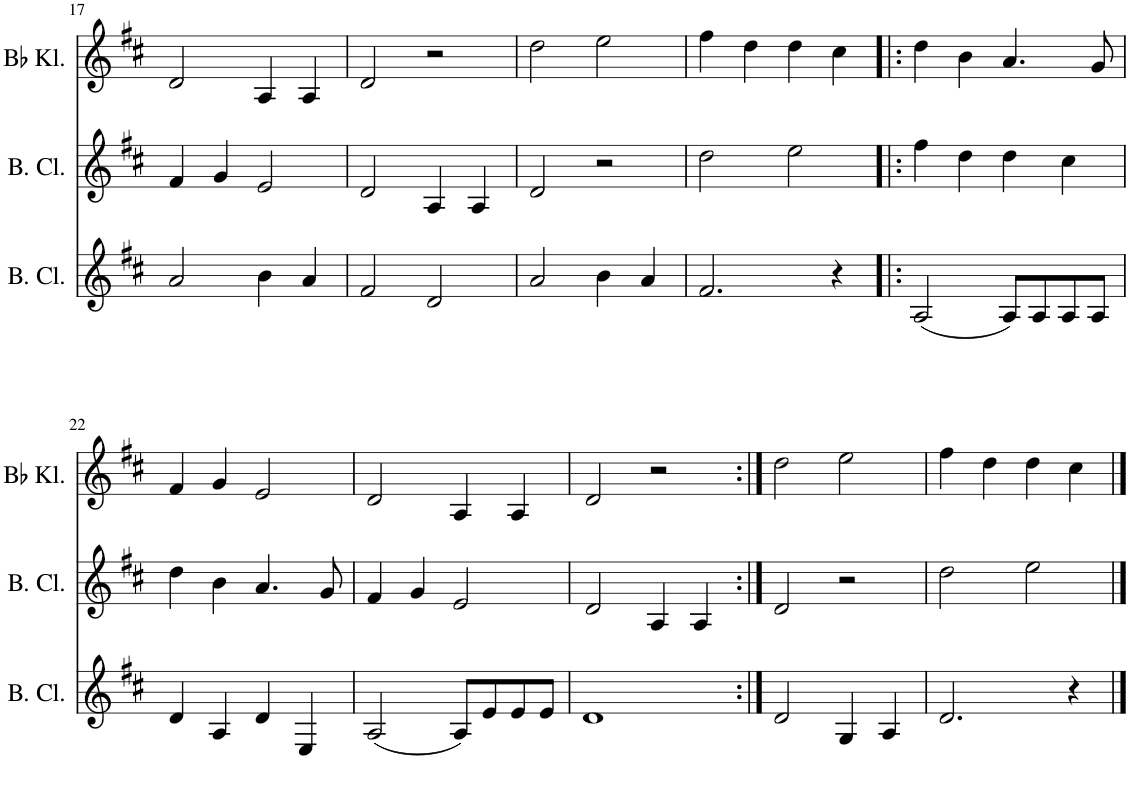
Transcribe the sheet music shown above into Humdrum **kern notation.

**kern	**kern	**kern
*part3	*part2	*part1
*staff3	*staff2	*staff1
*I"Basklarinet (trombone)	*I"Basklarinet (canon)	*I"Bb klarinet (melodie)
*	*	*I'Bb Kl.
!!LO:PB:g=z
*clefG2	*clefG2	*clefG2
*Trd1c2	*Trd1c2	*Trd1c2
*k[f#c#]	*k[f#c#]	*k[f#c#]
*M4/4	*M4/4	*M4/4
=17	=17	=17
2a/	4f#/	2d/
.	4g/	.
4b\	2e/	4A/
4a/	.	4A/
=18	=18	=18
2f#/	2d/	2d/
2d/	4A/	2r
.	4A/	.
=19	=19	=19
2a/	2d/	2dd\
4b\	2r	2ee\
4a/	.	.
=20	=20	=20
2.f#/	2dd\	4ff#\
.	.	4dd\
.	2ee\	4dd\
4r	.	4cc#\
=21!|:	=21!|:	=21!|:
(2A/	4ff#\	4dd\
.	4dd\	4b\
8A/L)	4dd\	4.a/
8A/	.	.
8A/	4cc#\	.
8A/J	.	8g/
!!LO:LB:g=z
=22	=22	=22
4d/	4dd\	4f#/
4A/	4b\	4g/
4d/	4.a/	2e/
4E/	.	.
.	8g/	.
=23	=23	=23
(2A/	4f#/	2d/
.	4g/	.
8A/L)	2e/	4A/
8e/	.	.
8e/	.	4A/
8e/J	.	.
=24	=24	=24
1d	2d/	2d/
.	4A/	2r
.	4A/	.
=25:|!	=25:|!	=25:|!
2d/	2d/	2dd\
4G/	2r	2ee\
4A/	.	.
=26	=26	=26
2.d/	2dd\	4ff#\
.	.	4dd\
.	2ee\	4dd\
4r	.	4cc#\
==	==	==
*-	*-	*-
